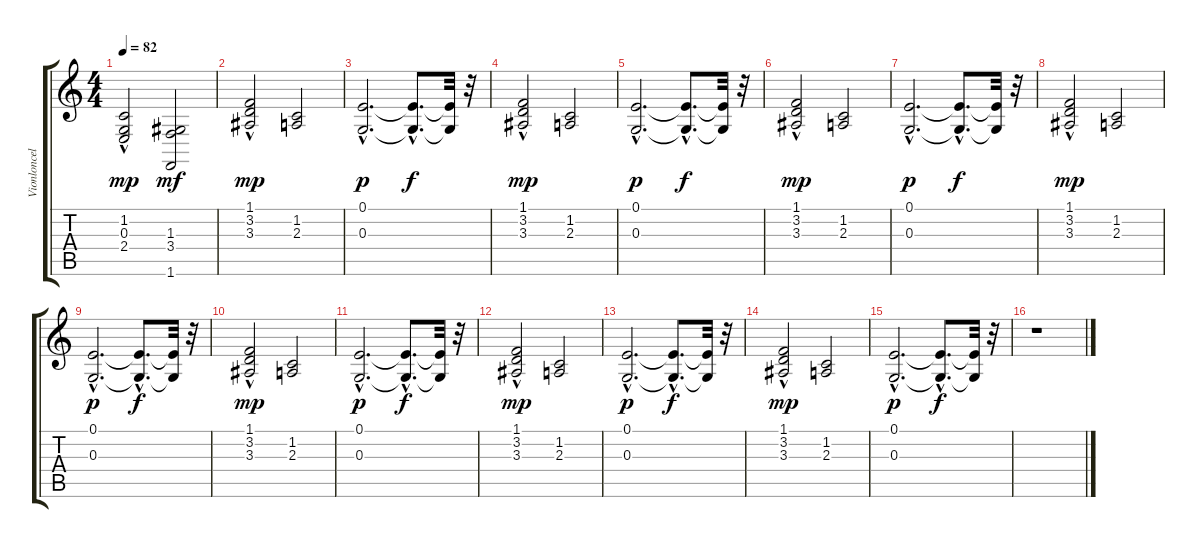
\track ("Vionloncelle" "Vionloncel") {instrument stringensemble2}
\staff {score tabs}
\tuning (E4 B3 G3 D3 A2 E2) {hide}
\ts (4 4)
\tempo 82
\clef g2
\ks c
(1.2 0.3{hac} 2.4{hac}).2{dy mp} (1.3 3.4 1.6).2{dy mf} |
(1.1{hac} 3.2{hac} 3.3{hac}).2{dy mp} (1.2 2.3).2 |
(0.1{hac} 0.3{hac}).2{d dy p} (0.1{hac t} 0.3{hac t}).8{d dy f} (0.1{t} 0.3{t}).32 r.32 |
(1.1{hac} 3.2{hac} 3.3{hac}).2{dy mp} (1.2 2.3).2 |
(0.1{hac} 0.3{hac}).2{d dy p} (0.1{hac t} 0.3{hac t}).8{d dy f} (0.1{t} 0.3{t}).32 r.32 |
(1.1{hac} 3.2{hac} 3.3{hac}).2{dy mp} (1.2 2.3).2 |
(0.1{hac} 0.3{hac}).2{d dy p} (0.1{hac t} 0.3{hac t}).8{d dy f} (0.1{t} 0.3{t}).32 r.32 |
(1.1{hac} 3.2{hac} 3.3{hac}).2{dy mp} (1.2 2.3).2 |
(0.1{hac} 0.3{hac}).2{d dy p} (0.1{hac t} 0.3{hac t}).8{d dy f} (0.1{t} 0.3{t}).32 r.32 |
(1.1{hac} 3.2{hac} 3.3{hac}).2{dy mp} (1.2 2.3).2 |
(0.1{hac} 0.3{hac}).2{d dy p} (0.1{hac t} 0.3{hac t}).8{d dy f} (0.1{t} 0.3{t}).32 r.32 |
(1.1{hac} 3.2{hac} 3.3{hac}).2{dy mp} (1.2 2.3).2 |
(0.1{hac} 0.3{hac}).2{d dy p} (0.1{hac t} 0.3{hac t}).8{d dy f} (0.1{t} 0.3{t}).32 r.32 |
(1.1{hac} 3.2{hac} 3.3{hac}).2{dy mp} (1.2 2.3).2 |
(0.1{hac} 0.3{hac}).2{d dy p} (0.1{hac t} 0.3{hac t}).8{d dy f} (0.1{t} 0.3{t}).32 r.32 |
r.1
